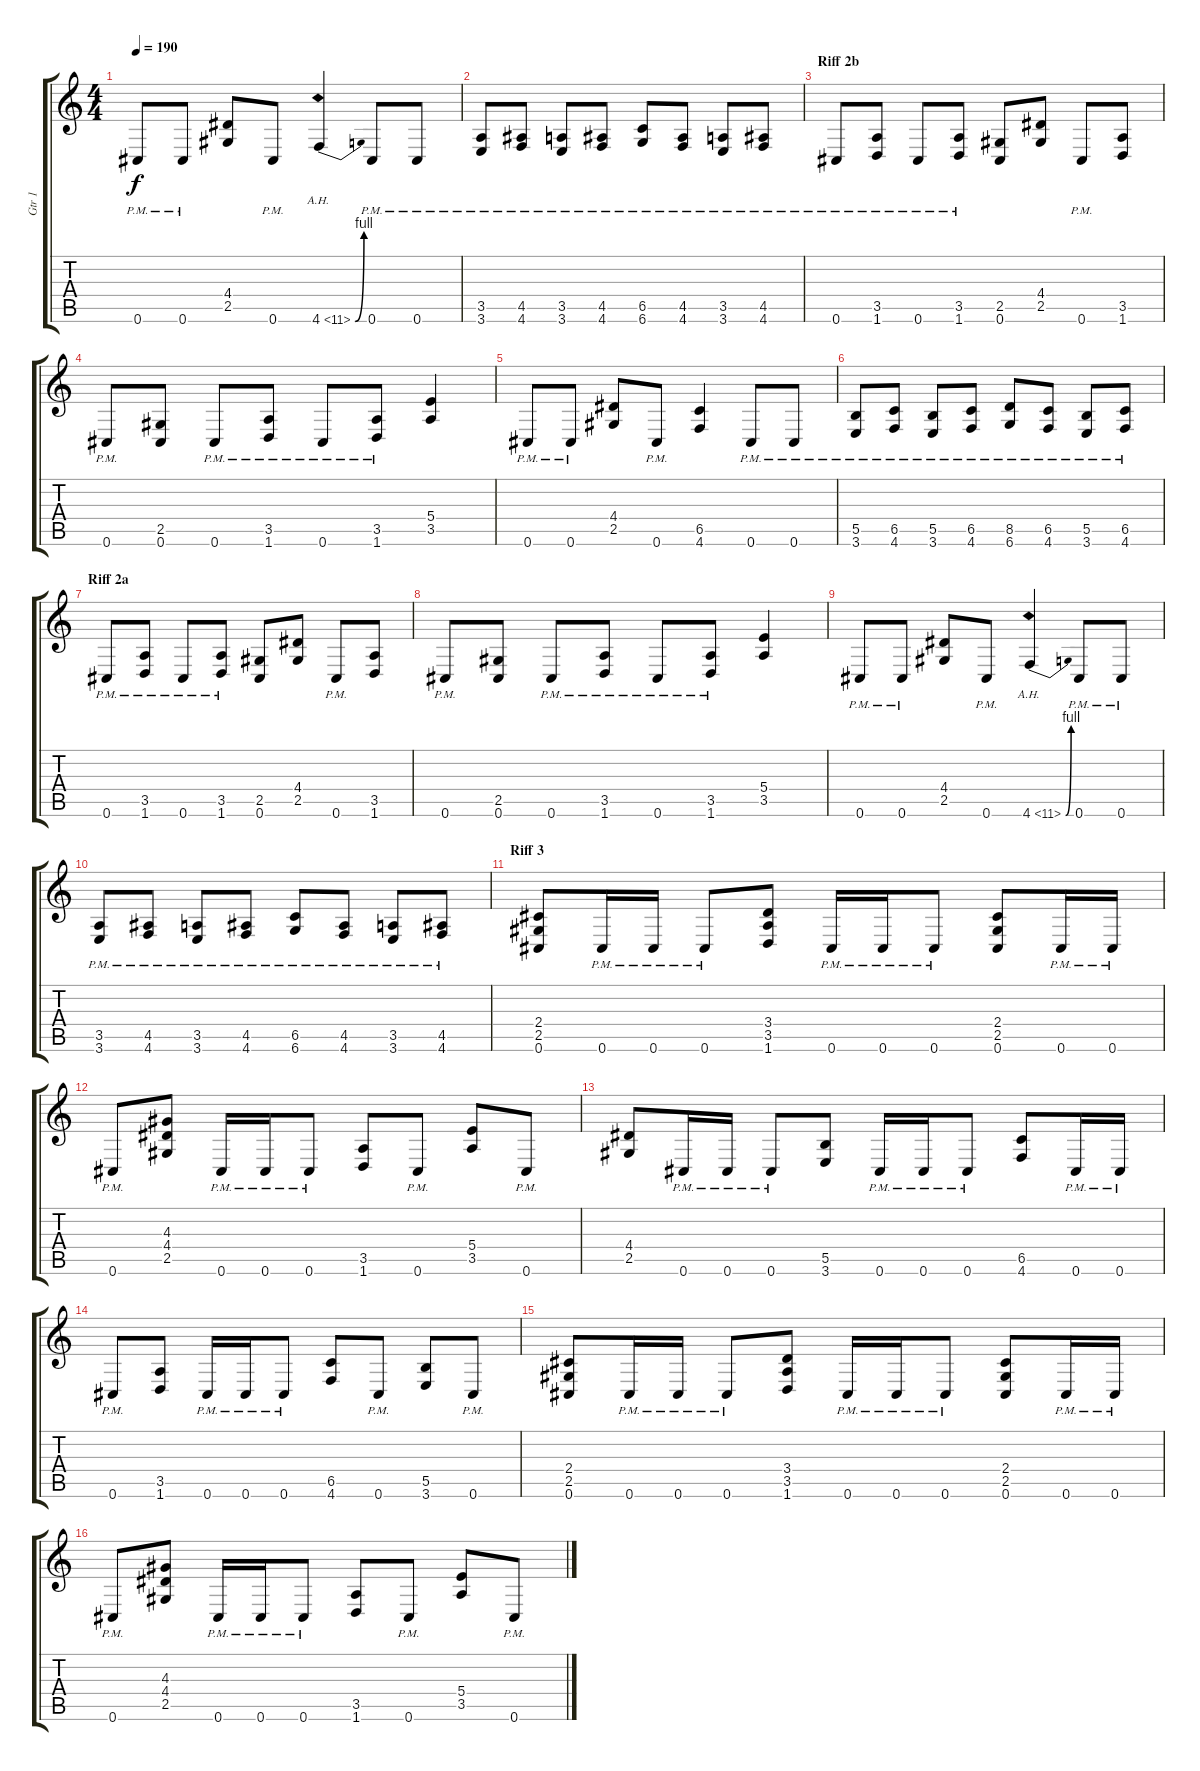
\track ("Gtr 1" "Gtr 1") {instrument overdrivenguitar}
\staff {score tabs}
\tuning (Db4 Ab3 E3 B2 Gb2 Db2) {hide}
\ts (4 4)
\tempo 190
\clef g2
\ks c
0.6{pm}.8{dy f} 0.6{pm}.8 (4.4 2.5).8 0.6{pm}.8 4.6{be (bend 0 0 60 4) ah 7}.4 0.6{pm}.8 0.6{pm}.8 |
(3.5{pm} 3.6{pm}).8 (4.5{pm} 4.6{pm}).8 (3.5{pm} 3.6{pm}).8 (4.5{pm} 4.6{pm}).8 (6.5{pm} 6.6{pm}).8 (4.5{pm} 4.6{pm}).8 (3.5{pm} 3.6{pm}).8 (4.5{pm} 4.6{pm}).8 |
\section ("" "Riff 2b")
0.6{pm}.8 (3.5{pm} 1.6{pm}).8 0.6{pm}.8 (3.5{pm} 1.6{pm}).8 (2.5 0.6).8 (4.4 2.5).8 0.6{pm}.8 (3.5 1.6).8 |
0.6{pm}.8 (2.5 0.6).8 0.6{pm}.8 (3.5{pm} 1.6{pm}).8 0.6{pm}.8 (3.5{pm} 1.6{pm}).8 (5.4 3.5).4 |
0.6{pm}.8 0.6{pm}.8 (4.4 2.5).8 0.6{pm}.8 (6.5 4.6).4 0.6{pm}.8 0.6{pm}.8 |
(5.5{pm} 3.6{pm}).8 (6.5{pm} 4.6{pm}).8 (5.5{pm} 3.6{pm}).8 (6.5{pm} 4.6{pm}).8 (8.5{pm} 6.6{pm}).8 (6.5{pm} 4.6{pm}).8 (5.5{pm} 3.6{pm}).8 (6.5{pm} 4.6{pm}).8 |
\section ("" "Riff 2a")
0.6{pm}.8 (3.5{pm} 1.6{pm}).8 0.6{pm}.8 (3.5{pm} 1.6{pm}).8 (2.5 0.6).8 (4.4 2.5).8 0.6{pm}.8 (3.5 1.6).8 |
0.6{pm}.8 (2.5 0.6).8 0.6{pm}.8 (3.5{pm} 1.6{pm}).8 0.6{pm}.8 (3.5{pm} 1.6{pm}).8 (5.4 3.5).4 |
0.6{pm}.8 0.6{pm}.8 (4.4 2.5).8 0.6{pm}.8 4.6{be (bend 0 0 60 4) ah 7}.4 0.6{pm}.8 0.6{pm}.8 |
(3.5{pm} 3.6{pm}).8 (4.5{pm} 4.6{pm}).8 (3.5{pm} 3.6{pm}).8 (4.5{pm} 4.6{pm}).8 (6.5{pm} 6.6{pm}).8 (4.5{pm} 4.6{pm}).8 (3.5{pm} 3.6{pm}).8 (4.5{pm} 4.6{pm}).8 |
\section ("" "Riff 3")
(2.4 2.5 0.6).8 0.6{pm}.16 0.6{pm}.16 0.6{pm}.8 (3.4 3.5 1.6).8 0.6{pm}.16 0.6{pm}.16 0.6{pm}.8 (2.4 2.5 0.6).8 0.6{pm}.16 0.6{pm}.16 |
0.6{pm}.8 (4.3 4.4 2.5).8 0.6{pm}.16 0.6{pm}.16 0.6{pm}.8 (3.5 1.6).8 0.6{pm}.8 (5.4 3.5).8 0.6{pm}.8 |
(4.4 2.5).8 0.6{pm}.16 0.6{pm}.16 0.6{pm}.8 (5.5 3.6).8 0.6{pm}.16 0.6{pm}.16 0.6{pm}.8 (6.5 4.6).8 0.6{pm}.16 0.6{pm}.16 |
0.6{pm}.8 (3.5 1.6).8 0.6{pm}.16 0.6{pm}.16 0.6{pm}.8 (6.5 4.6).8 0.6{pm}.8 (5.5 3.6).8 0.6{pm}.8 |
(2.4 2.5 0.6).8 0.6{pm}.16 0.6{pm}.16 0.6{pm}.8 (3.4 3.5 1.6).8 0.6{pm}.16 0.6{pm}.16 0.6{pm}.8 (2.4 2.5 0.6).8 0.6{pm}.16 0.6{pm}.16 |
0.6{pm}.8 (4.3 4.4 2.5).8 0.6{pm}.16 0.6{pm}.16 0.6{pm}.8 (3.5 1.6).8 0.6{pm}.8 (5.4 3.5).8 0.6{pm}.8
